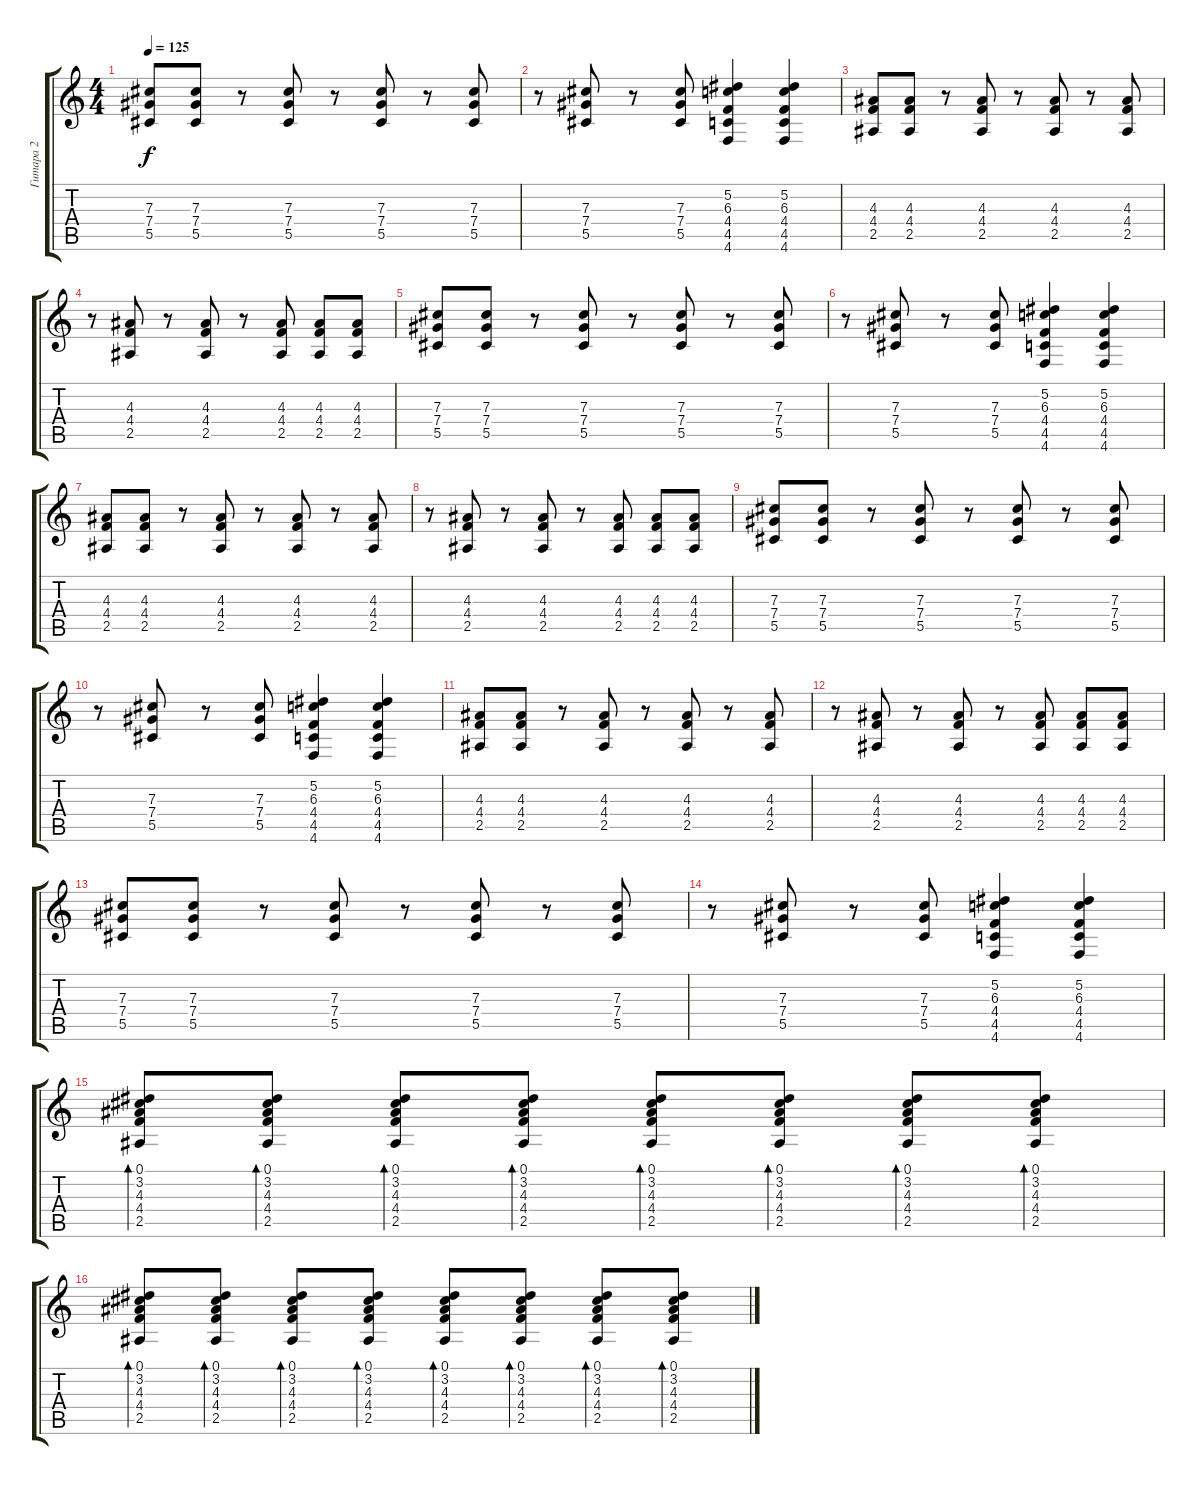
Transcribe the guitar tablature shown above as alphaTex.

\track ("Гитара 2" "Гитара 2") {instrument electricguitarmuted}
\staff {score tabs}
\tuning (Eb4 Bb3 Gb3 Db3 Ab2 Db2) {hide}
\ts (4 4)
\tempo 125
\clef g2
\ks c
(7.3 7.4 5.5).8{dy f} (7.3 7.4 5.5).8 r.8 (7.3 7.4 5.5).8 r.8 (7.3 7.4 5.5).8 r.8 (7.3 7.4 5.5).8 |
r.8 (7.3 7.4 5.5).8 r.8 (7.3 7.4 5.5).8 (5.2 6.3 4.4 4.5 4.6).4 (5.2 6.3 4.4 4.5 4.6).4 |
(4.3 4.4 2.5).8 (4.3 4.4 2.5).8 r.8 (4.3 4.4 2.5).8 r.8 (4.3 4.4 2.5).8 r.8 (4.3 4.4 2.5).8 |
r.8 (4.3 4.4 2.5).8 r.8 (4.3 4.4 2.5).8 r.8 (4.3 4.4 2.5).8 (4.3 4.4 2.5).8 (4.3 4.4 2.5).8 |
(7.3 7.4 5.5).8 (7.3 7.4 5.5).8 r.8 (7.3 7.4 5.5).8 r.8 (7.3 7.4 5.5).8 r.8 (7.3 7.4 5.5).8 |
r.8 (7.3 7.4 5.5).8 r.8 (7.3 7.4 5.5).8 (5.2 6.3 4.4 4.5 4.6).4 (5.2 6.3 4.4 4.5 4.6).4 |
(4.3 4.4 2.5).8 (4.3 4.4 2.5).8 r.8 (4.3 4.4 2.5).8 r.8 (4.3 4.4 2.5).8 r.8 (4.3 4.4 2.5).8 |
r.8 (4.3 4.4 2.5).8 r.8 (4.3 4.4 2.5).8 r.8 (4.3 4.4 2.5).8 (4.3 4.4 2.5).8 (4.3 4.4 2.5).8 |
(7.3 7.4 5.5).8 (7.3 7.4 5.5).8 r.8 (7.3 7.4 5.5).8 r.8 (7.3 7.4 5.5).8 r.8 (7.3 7.4 5.5).8 |
r.8 (7.3 7.4 5.5).8 r.8 (7.3 7.4 5.5).8 (5.2 6.3 4.4 4.5 4.6).4 (5.2 6.3 4.4 4.5 4.6).4 |
(4.3 4.4 2.5).8 (4.3 4.4 2.5).8 r.8 (4.3 4.4 2.5).8 r.8 (4.3 4.4 2.5).8 r.8 (4.3 4.4 2.5).8 |
r.8 (4.3 4.4 2.5).8 r.8 (4.3 4.4 2.5).8 r.8 (4.3 4.4 2.5).8 (4.3 4.4 2.5).8 (4.3 4.4 2.5).8 |
(7.3 7.4 5.5).8 (7.3 7.4 5.5).8 r.8 (7.3 7.4 5.5).8 r.8 (7.3 7.4 5.5).8 r.8 (7.3 7.4 5.5).8 |
r.8 (7.3 7.4 5.5).8 r.8 (7.3 7.4 5.5).8 (5.2 6.3 4.4 4.5 4.6).4 (5.2 6.3 4.4 4.5 4.6).4 |
(0.1 3.2 4.3 4.4 2.5).8{bd 60 instrument electricguitarmuted} (0.1 3.2 4.3 4.4 2.5).8{bd 60} (0.1 3.2 4.3 4.4 2.5).8{bd 60} (0.1 3.2 4.3 4.4 2.5).8{bd 60} (0.1 3.2 4.3 4.4 2.5).8{bd 60} (0.1 3.2 4.3 4.4 2.5).8{bd 60} (0.1 3.2 4.3 4.4 2.5).8{bd 60} (0.1 3.2 4.3 4.4 2.5).8{bd 60} |
(0.1 3.2 4.3 4.4 2.5).8{bd 60} (0.1 3.2 4.3 4.4 2.5).8{bd 60} (0.1 3.2 4.3 4.4 2.5).8{bd 60} (0.1 3.2 4.3 4.4 2.5).8{bd 60} (0.1 3.2 4.3 4.4 2.5).8{bd 60} (0.1 3.2 4.3 4.4 2.5).8{bd 60} (0.1 3.2 4.3 4.4 2.5).8{bd 60} (0.1 3.2 4.3 4.4 2.5).8{bd 60}
